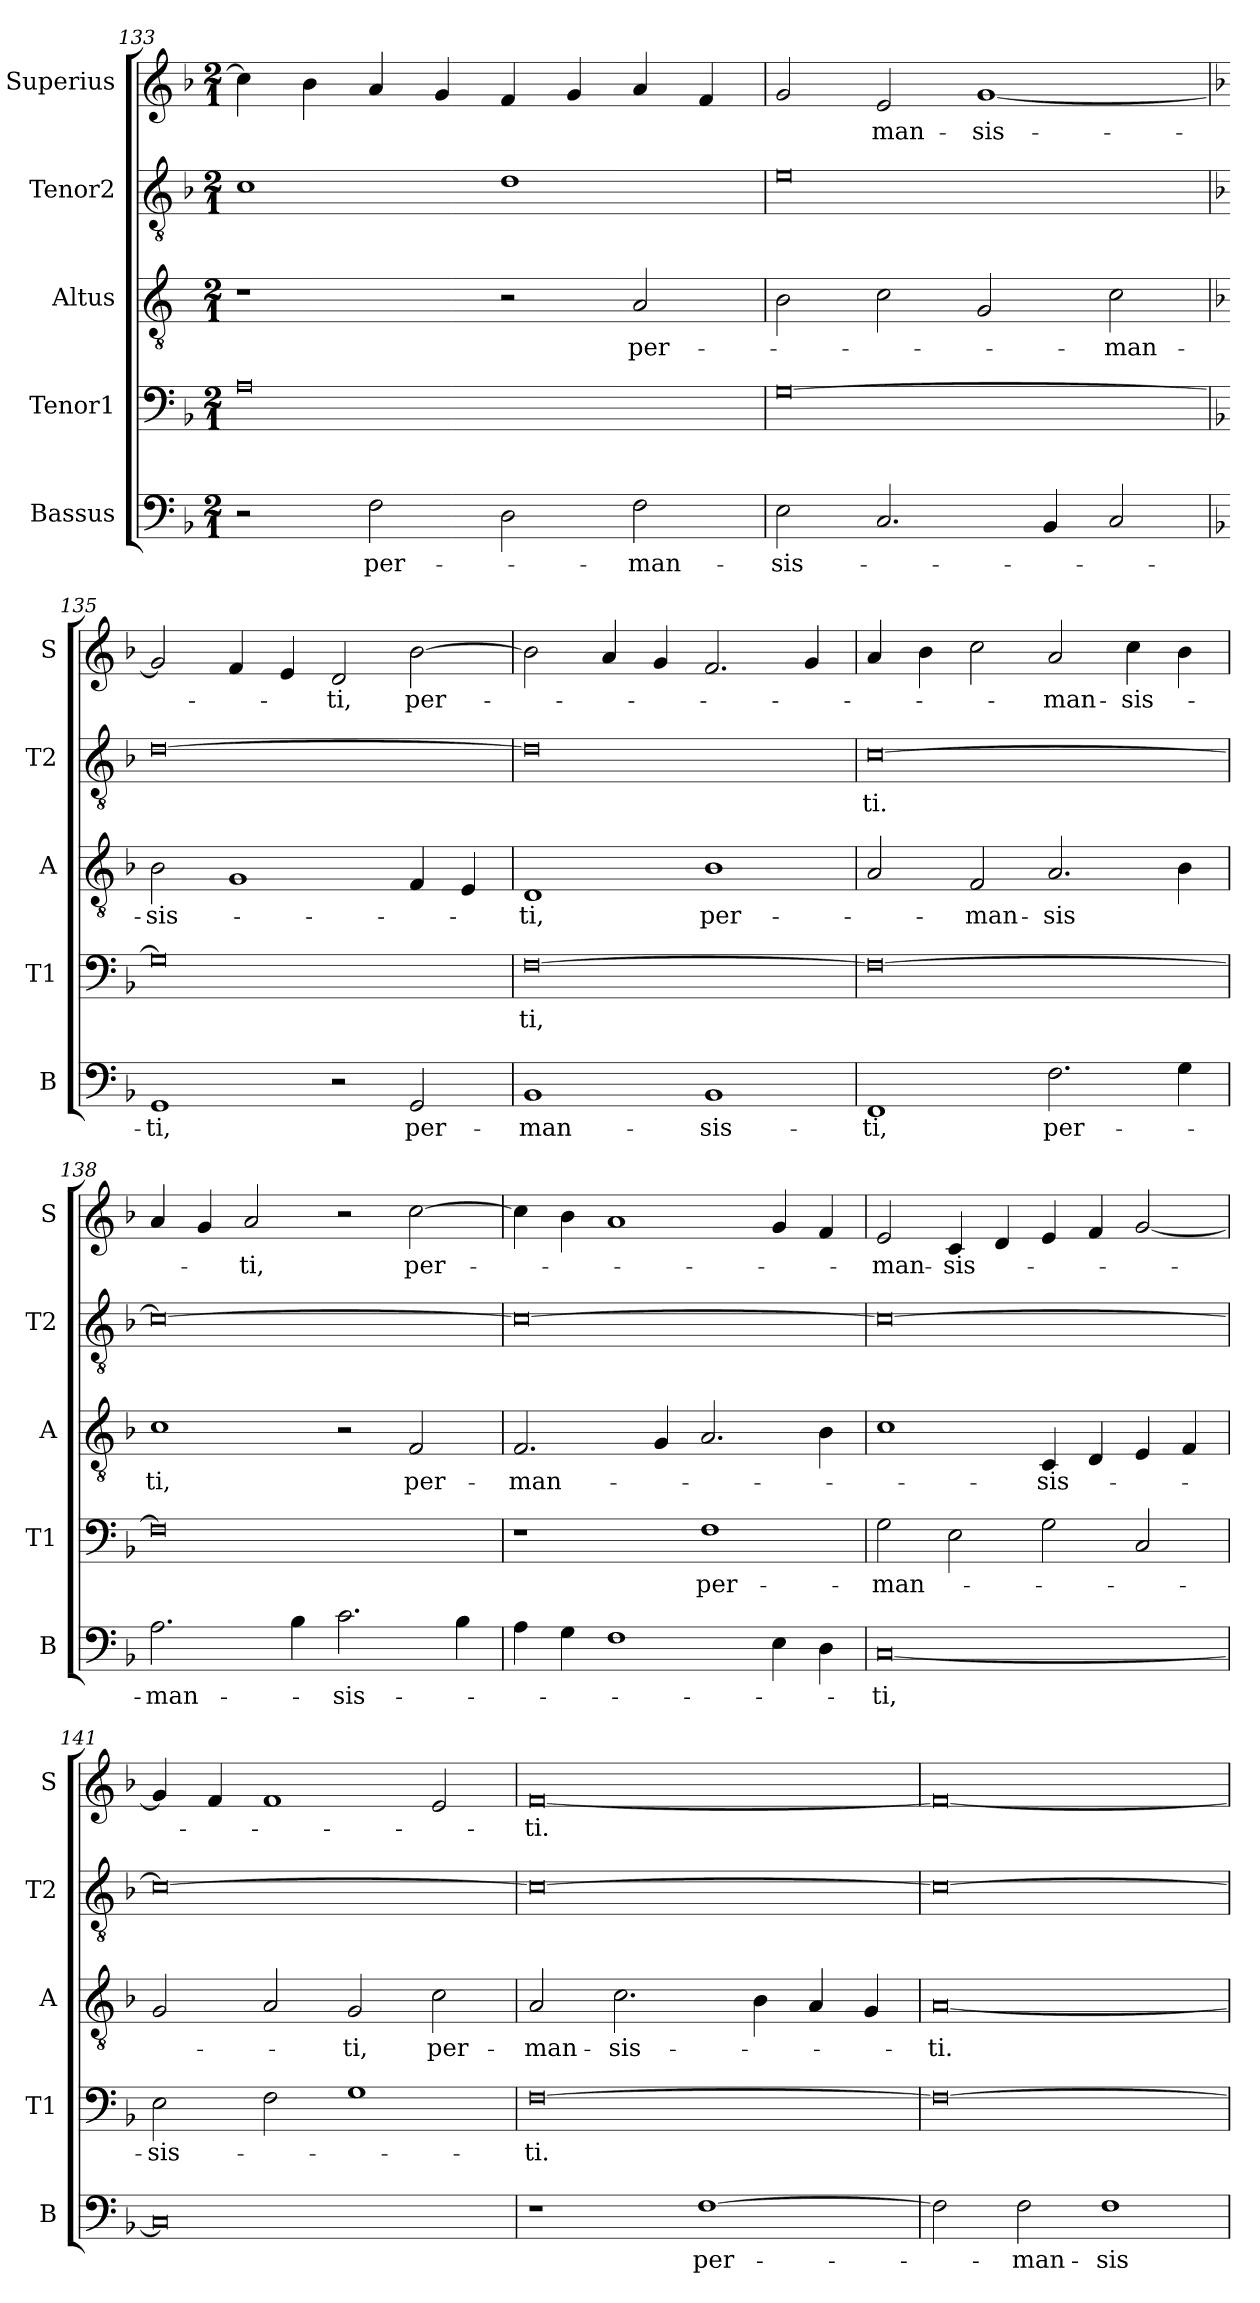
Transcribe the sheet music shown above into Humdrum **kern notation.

**kern	**text	**kern	**text	**kern	**text	**kern	**text	**kern	**text
*part5	*part5	*part4	*part4	*part3	*part3	*part2	*part2	*part1	*part1
*staff5	*staff5	*staff4	*staff4	*staff3	*staff3	*staff2	*staff2	*staff1	*staff1
*I"Bassus	*	*I"Tenor1	*	*I"Altus	*	*I"Tenor2	*	*I"Superius	*
*I'B	*	*I'T1	*	*I'A	*	*I'T2	*	*I'S	*
*clefF4	*	*clefF4	*	*clefGv2	*	*clefGv2	*	*clefG2	*
*k[b-]	*	*k[b-]	*	*k[]	*	*k[b-]	*	*k[b-]	*
*M2/1	*	*M2/1	*	*M2/1	*	*M2/1	*	*M2/1	*
=133	=133	=133	=133	=133	=133	=133	=133	=133	=133
2r	.	0A	.	1r	.	1c	.	4cc\]	.
.	.	.	.	.	.	.	.	4b-\	.
2F\	per-	.	.	.	.	.	.	4a/	.
.	.	.	.	.	.	.	.	4g/	.
2D\	.	.	.	2r	.	1d	.	4f/	.
.	.	.	.	.	.	.	.	4g/	.
2F\	-man-	.	.	2A/	per-	.	.	4a/	.
.	.	.	.	.	.	.	.	4f/	.
=134	=134	=134	=134	=134	=134	=134	=134	=134	=134
2E\	-sis-	[0G	.	2B\	.	0e	.	2g/	.
2.C/	.	.	.	2c\	.	.	.	2e/	-man-
.	.	.	.	2G/	.	.	.	[1g	-sis-
4BB-/	.	.	.	.	.	.	.	.	.
2C/	.	.	.	2c\	-man-	.	.	.	.
=135	=135	=135	=135	=135	=135	=135	=135	=135	=135
*	*	*	*	*k[b-]	*	*	*	*	*
1GG	-ti,	0G]	.	2B-\	-sis-	[0d	.	2g/]	.
.	.	.	.	1G	.	.	.	4f/	.
.	.	.	.	.	.	.	.	4e/	.
2r	.	.	.	.	.	.	.	2d/	-ti,
2GG/	per-	.	.	4F/	.	.	.	[2b-\	per-
.	.	.	.	4E/	.	.	.	.	.
=136	=136	=136	=136	=136	=136	=136	=136	=136	=136
1BB-	-man-	[0F	-ti,	1D	-ti,	0d]	.	2b-\]	.
.	.	.	.	.	.	.	.	4a/	.
.	.	.	.	.	.	.	.	4g/	.
1BB-	-sis-	.	.	1B-	per-	.	.	2.f/	.
.	.	.	.	.	.	.	.	4g/	.
=137	=137	=137	=137	=137	=137	=137	=137	=137	=137
1FF	-ti,	0F_	.	2A/	.	[0c	-ti.	4a/	.
.	.	.	.	.	.	.	.	4b-\	.
.	.	.	.	2F/	-man-	.	.	2cc\	.
2.F\	per-	.	.	2.A/	-sis	.	.	2a/	-man-
.	.	.	.	.	.	.	.	4cc\	-sis-
4G\	.	.	.	4B-\	.	.	.	4b-\	.
=138	=138	=138	=138	=138	=138	=138	=138	=138	=138
2.A\	-man-	0F]	.	1c	ti,	0c_	.	4a/	.
.	.	.	.	.	.	.	.	4g/	.
.	.	.	.	.	.	.	.	2a/	-ti,
4B-\	.	.	.	.	.	.	.	.	.
2.c\	-sis-	.	.	2r	.	.	.	2r	.
.	.	.	.	2F/	per-	.	.	[2cc\	per-
4B-\	.	.	.	.	.	.	.	.	.
=139	=139	=139	=139	=139	=139	=139	=139	=139	=139
4A\	.	1r	.	2.F/	-man-	0c_	.	4cc\]	.
4G\	.	.	.	.	.	.	.	4b-\	.
1F	.	.	.	.	.	.	.	1a	.
.	.	.	.	4G/	.	.	.	.	.
.	.	1F	per-	2.A/	.	.	.	.	.
4E\	.	.	.	.	.	.	.	4g/	.
4D\	.	.	.	4B-\	.	.	.	4f/	.
=140	=140	=140	=140	=140	=140	=140	=140	=140	=140
[0C	-ti,	2G\	-man-	1c	.	0c_	.	2e/	-man-
.	.	2E\	.	.	.	.	.	4c/	-sis-
.	.	.	.	.	.	.	.	4d/	.
.	.	2G\	.	4C/	-sis-	.	.	4e/	.
.	.	.	.	4D/	.	.	.	4f/	.
.	.	2C/	.	4E/	.	.	.	[2g/	.
.	.	.	.	4F/	.	.	.	.	.
=141	=141	=141	=141	=141	=141	=141	=141	=141	=141
0C]	.	2E\	-sis-	2G/	.	0c_	.	4g/]	.
.	.	.	.	.	.	.	.	4f/	.
.	.	2F\	.	2A/	.	.	.	1f	.
.	.	1G	.	2G/	-ti,	.	.	.	.
.	.	.	.	2c\	per-	.	.	2e/	.
=142	=142	=142	=142	=142	=142	=142	=142	=142	=142
1r	.	[0F	-ti.	2A/	-man-	0c_	.	[0f	-ti.
.	.	.	.	2.c\	-sis-	.	.	.	.
[1F	per-	.	.	.	.	.	.	.	.
.	.	.	.	4B-\	.	.	.	.	.
.	.	.	.	4A/	.	.	.	.	.
.	.	.	.	4G/	.	.	.	.	.
=143	=143	=143	=143	=143	=143	=143	=143	=143	=143
2F\]	.	0F_	.	[0A	-ti.	0c_	.	0f_	.
2F\	-man-	.	.	.	.	.	.	.	.
1F	-sis-	.	.	.	.	.	.	.	.
=	=	=	=	=	=	=	=	=	=
*-	*-	*-	*-	*-	*-	*-	*-	*-	*-
